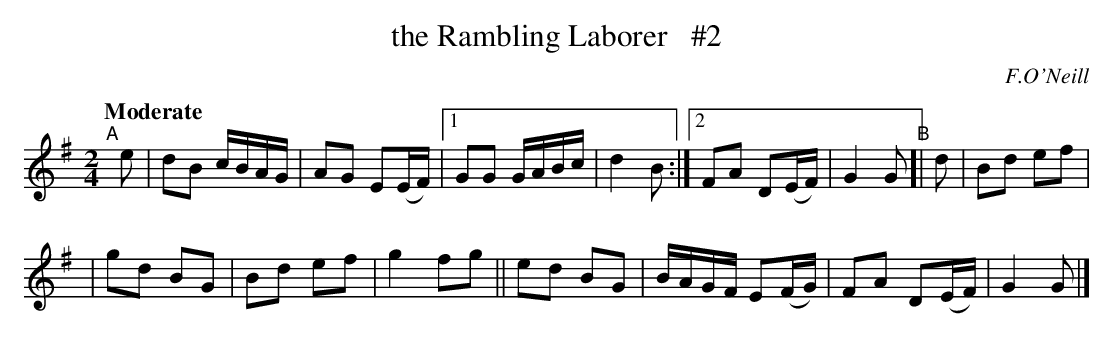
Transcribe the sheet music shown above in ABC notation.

X:1
T: the Rambling Laborer   #2
Q: "Moderate"
O: F.O'Neill
M: 2/4
L: 1/8
K: G
"^A"[|] e | dB c/B/A/G/ | AG E(E/F/) |1 GG G/A/B/c/ | d2 B :|2 FA D(E/F/) | G2 G "^B"[| d | Bd ef |
| gd BG | Bd ef | g2 fg || ed BG | B/A/G/F/ E(F/G/) | FA D(E/F/) | G2 G |]
